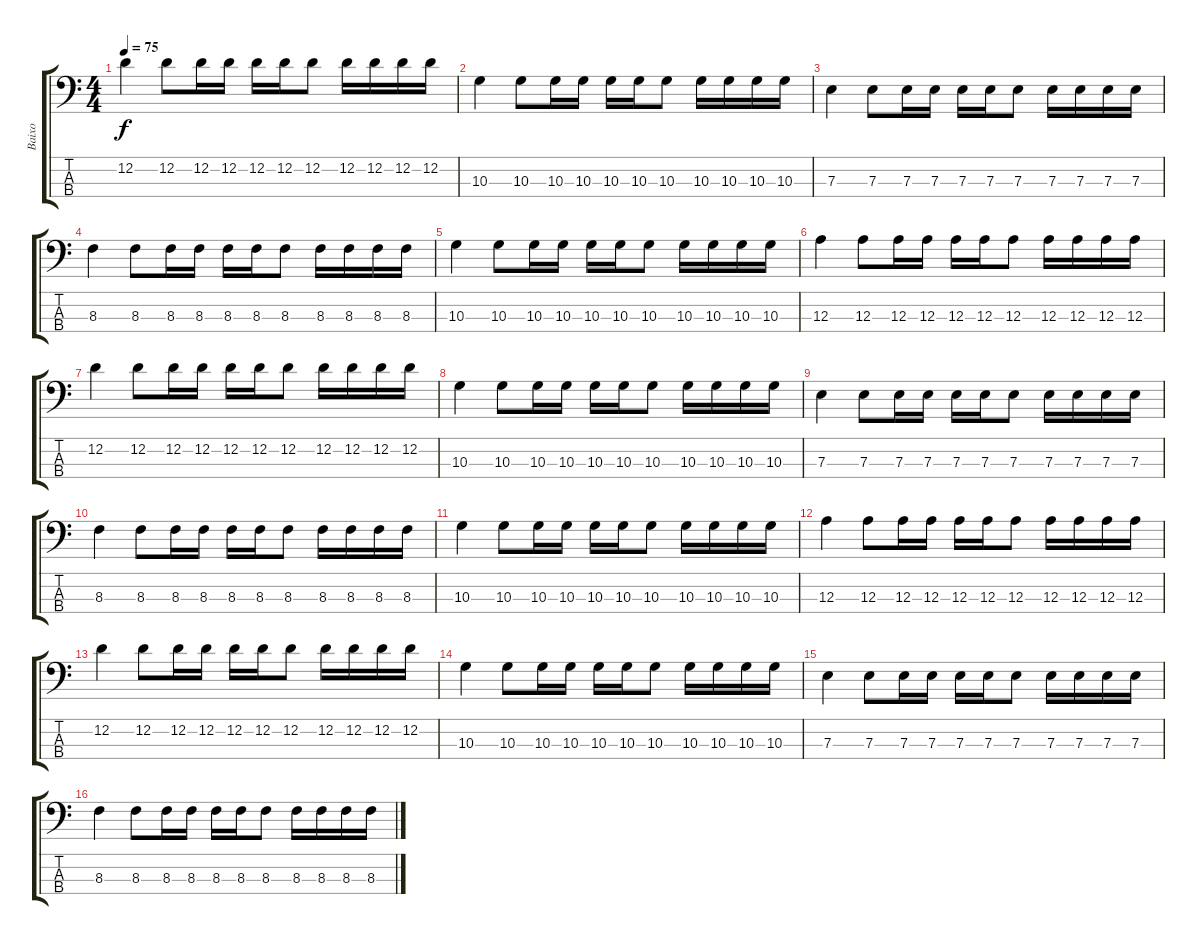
\track ("Baixo" "Baixo") {instrument electricbassfinger}
\staff {score tabs}
\tuning (G2 D2 A1 E1) {hide}
\ts (4 4)
\tempo 75
\clef f4
\ks c
12.2.4{dy f} 12.2.8 12.2.16 12.2.16 12.2.16 12.2.16 12.2.8 12.2.16 12.2.16 12.2.16 12.2.16 |
10.3.4 10.3.8 10.3.16 10.3.16 10.3.16 10.3.16 10.3.8 10.3.16 10.3.16 10.3.16 10.3.16 |
7.3.4 7.3.8 7.3.16 7.3.16 7.3.16 7.3.16 7.3.8 7.3.16 7.3.16 7.3.16 7.3.16 |
8.3.4 8.3.8 8.3.16 8.3.16 8.3.16 8.3.16 8.3.8 8.3.16 8.3.16 8.3.16 8.3.16 |
10.3.4 10.3.8 10.3.16 10.3.16 10.3.16 10.3.16 10.3.8 10.3.16 10.3.16 10.3.16 10.3.16 |
12.3.4 12.3.8 12.3.16 12.3.16 12.3.16 12.3.16 12.3.8 12.3.16 12.3.16 12.3.16 12.3.16 |
12.2.4 12.2.8 12.2.16 12.2.16 12.2.16 12.2.16 12.2.8 12.2.16 12.2.16 12.2.16 12.2.16 |
10.3.4 10.3.8 10.3.16 10.3.16 10.3.16 10.3.16 10.3.8 10.3.16 10.3.16 10.3.16 10.3.16 |
7.3.4 7.3.8 7.3.16 7.3.16 7.3.16 7.3.16 7.3.8 7.3.16 7.3.16 7.3.16 7.3.16 |
8.3.4 8.3.8 8.3.16 8.3.16 8.3.16 8.3.16 8.3.8 8.3.16 8.3.16 8.3.16 8.3.16 |
10.3.4 10.3.8 10.3.16 10.3.16 10.3.16 10.3.16 10.3.8 10.3.16 10.3.16 10.3.16 10.3.16 |
12.3.4 12.3.8 12.3.16 12.3.16 12.3.16 12.3.16 12.3.8 12.3.16 12.3.16 12.3.16 12.3.16 |
12.2.4 12.2.8 12.2.16 12.2.16 12.2.16 12.2.16 12.2.8 12.2.16 12.2.16 12.2.16 12.2.16 |
10.3.4 10.3.8 10.3.16 10.3.16 10.3.16 10.3.16 10.3.8 10.3.16 10.3.16 10.3.16 10.3.16 |
7.3.4 7.3.8 7.3.16 7.3.16 7.3.16 7.3.16 7.3.8 7.3.16 7.3.16 7.3.16 7.3.16 |
8.3.4 8.3.8 8.3.16 8.3.16 8.3.16 8.3.16 8.3.8 8.3.16 8.3.16 8.3.16 8.3.16
